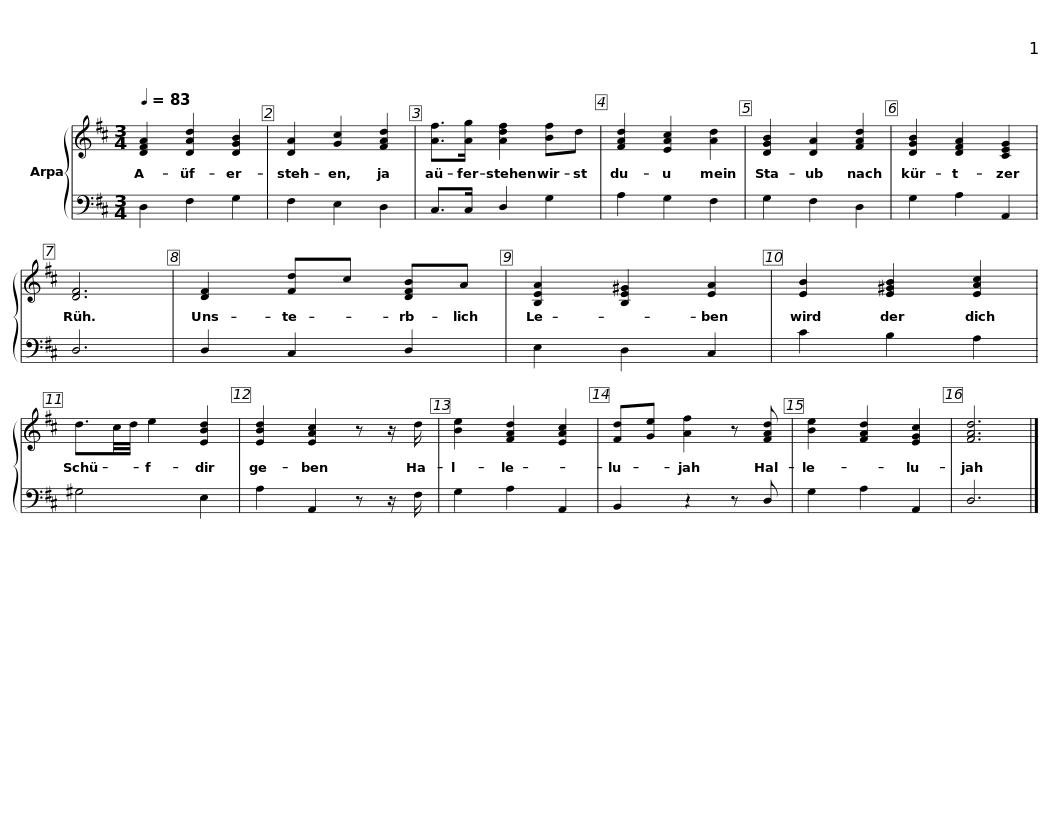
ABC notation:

X:1
%%score { 1 | 2 }
L:1/8
Q:1/4=83
M:3/4
I:linebreak $
K:D
V:1 treble
V:2 bass
V:1
 [DFA]2 [DAd]2 [DGB]2 | [DA]2 [Gc]2 [FAd]2 | [Af]>[Ag] [Adf]2 [Bf]d | [FAd]2 [EAc]2 [Ad]2 | [DGB]2 [DA]2 [FAd]2 | %5
 [DGB]2 [DFA]2 [CEG]2 | [DF]6 |$ [DF]2 [Fd]c [DFB]A | [B,EA]2 [B,E^G]2 [EA]2 | [EB]2 [E^GB]2 [EAc]2 | %10
 d3/2c/4d/4 e2 [EBd]2 | [EBd]2 [EAc]2 z z/ d/ | [Be]2 [FAd]2 [EAc]2 | [Fd][Ge] [Af]2 z [FAd] |$ [Be]2 [FAd]2 [EGc]2 | %15
 [FAd]6 |] %16
V:2
 D,2 F,2 G,2 | F,2 E,2 D,2 | C,>C, D,2 G,2 | A,2 G,2 F,2 | G,2 F,2 D,2 | %5
 G,2 A,2 A,,2 | D,6 |$ D,2 C,2 D,2 | E,2 D,2 C,2 | C2 B,2 A,2 | %10
 ^G,4 E,2 | A,2 A,,2 z z/ F,/ | G,2 A,2 A,,2 | B,,2 z2 z D, |$ G,2 A,2 A,,2 | %15
 D,6 |] %16
